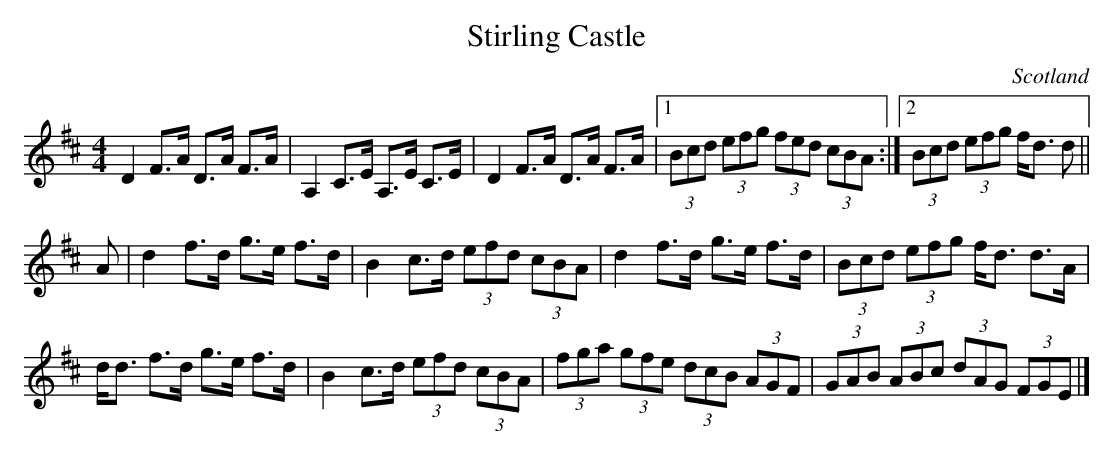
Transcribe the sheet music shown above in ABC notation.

X:1
T:Stirling Castle
M:4/4
O:Scotland
K:D major
D2F>A D>A F>A|A,2 C>E A,>E C>E|\
D2F>A D>A F>A |1\
 (3Bcd (3efg (3fed (3cBA :|2 \
 (3Bcd (3efg f<d d||
A|\
d2 f>d g>e f>d|B2 c>d (3efd (3cBA|\
d2 f>d g>e f>d|(3Bcd (3efg f<d d>A|
d<d f>d g>e f>d|B2 c>d (3efd (3cBA|\
(3fga (3gfe (3dcB (3AGF|\
(3GAB (3ABc (3dAG (3FGE|]
